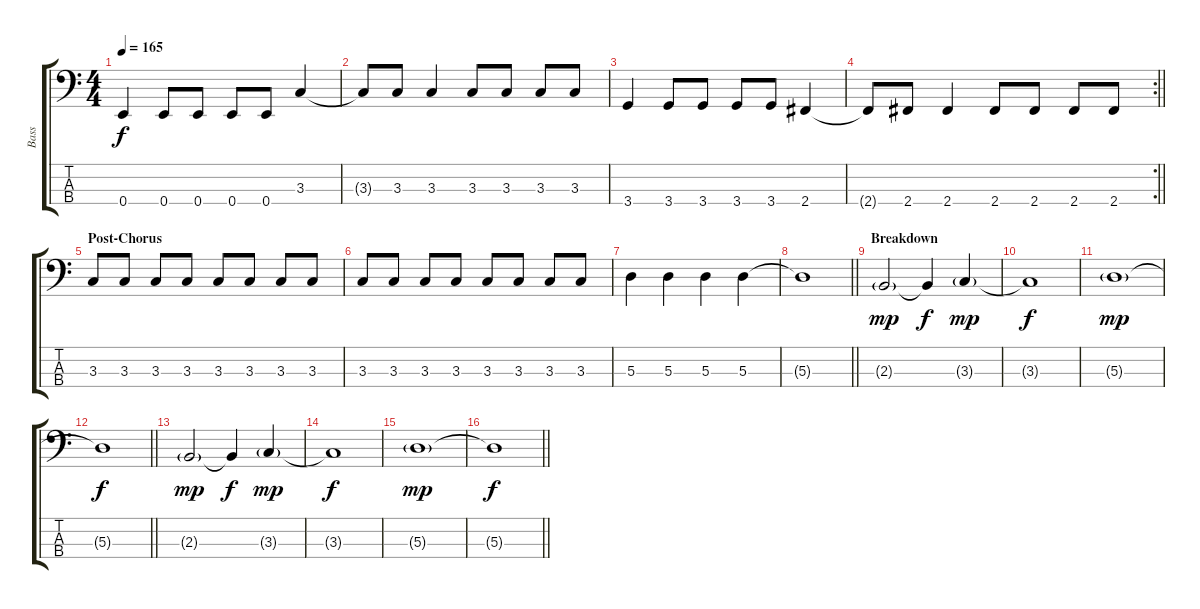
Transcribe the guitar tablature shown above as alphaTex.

\track ("Bass" "Bass") {instrument electricbassfinger}
\staff {score tabs}
\tuning (G2 D2 A1 E1) {hide}
\ts (4 4)
\tempo 165
\clef f4
\ks c
0.4.4{dy f} 0.4.8 0.4.8 0.4.8 0.4.8 3.3.4 |
3.3{t}.8 3.3.8 3.3.4 3.3.8 3.3.8 3.3.8 3.3.8 |
3.4.4 3.4.8 3.4.8 3.4.8 3.4.8 2.4.4 |
\rc 2
\barLineRight lightlight
2.4{t}.8 2.4.8 2.4.4 2.4.8 2.4.8 2.4.8 2.4.8 |
\section ("" "Post-Chorus")
3.3.8 3.3.8 3.3.8 3.3.8 3.3.8 3.3.8 3.3.8 3.3.8 |
3.3.8 3.3.8 3.3.8 3.3.8 3.3.8 3.3.8 3.3.8 3.3.8 |
5.3.4 5.3.4 5.3.4 5.3.4 |
\barLineRight lightlight
5.3{t}.1 |
\section ("" "Breakdown")
2.3{g}.2{dy mp} 2.3{t}.4{dy f} 3.3{g}.4{dy mp} |
3.3{t}.1{dy f} |
5.3{g}.1{dy mp} |
\barLineRight lightlight
5.3{t}.1{dy f} |
2.3{g}.2{dy mp} 2.3{t}.4{dy f} 3.3{g}.4{dy mp} |
3.3{t}.1{dy f} |
5.3{g}.1{dy mp} |
\barLineRight lightlight
5.3{t}.1{dy f}
